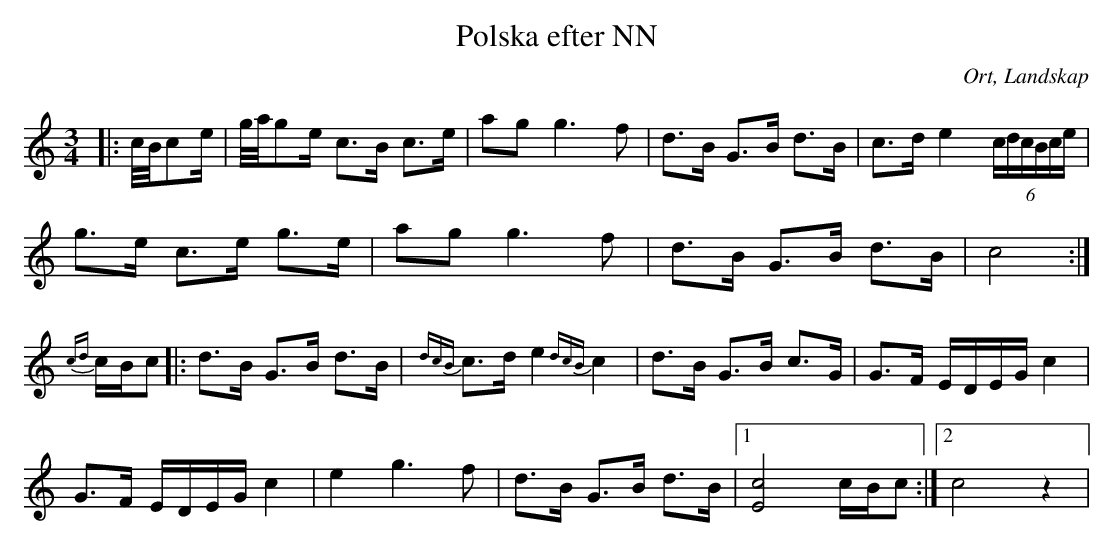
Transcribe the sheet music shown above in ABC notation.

X:1
T:Polska efter NN
O:Ort, Landskap
M:3/4
L:1/8
K:C
|:c//B//ce/|g//a//ge/ c>B c>e|ag g3 f|d>B G>B d>B|c>d e2 (6c/d/c/B/c/e/|
g>e c>e g>e|ag g3 f|d>B G>B d>B|c4:|
{cd}c/B/c |:d>B G>B d>B|{dcB}c>d e2 {dcB}c2|d>B G>B c>G|G>F E/D/E/G/ c2|
G>F E/D/E/G/ c2|e2 g3 f|d>B G>B d>B|1 [E4c4] c/B/c:|2 c4 z2|
